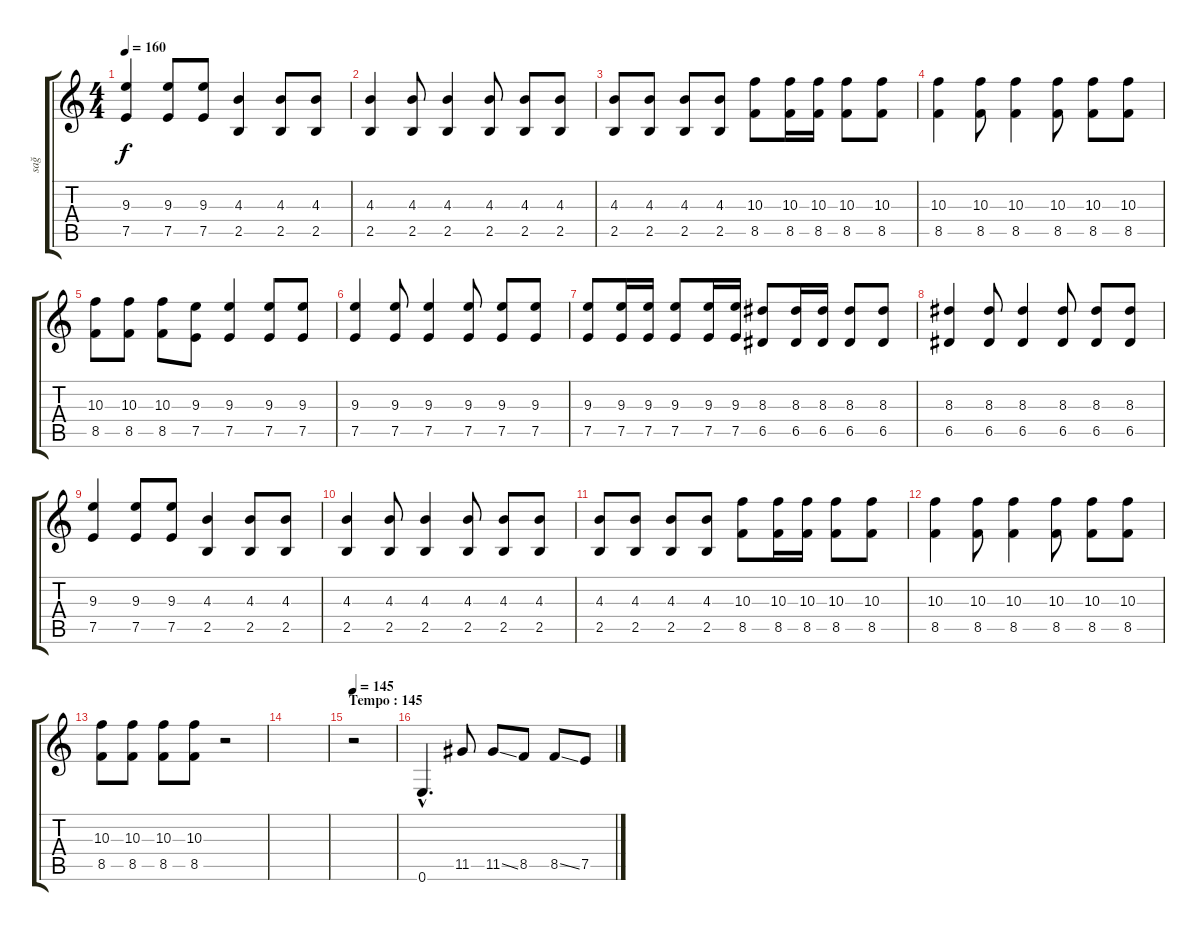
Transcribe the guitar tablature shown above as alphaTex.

\track ("sağ" "sağ") {instrument overdrivenguitar}
\staff {score tabs}
\tuning (E4 B3 G3 D3 A2 E2) {hide}
\ts (4 4)
\tempo 160
\clef g2
\ks c
(9.3 7.5).4{dy f} (9.3 7.5).8 (9.3 7.5).8 (4.3 2.5).4 (4.3 2.5).8 (4.3 2.5).8 |
(4.3 2.5).4 (4.3 2.5).8 (4.3 2.5).4 (4.3 2.5).8 (4.3 2.5).8 (4.3 2.5).8 |
(4.3 2.5).8 (4.3 2.5).8 (4.3 2.5).8 (4.3 2.5).8 (10.3 8.5).8 (10.3 8.5).16 (10.3 8.5).16 (10.3 8.5).8 (10.3 8.5).8 |
(10.3 8.5).4 (10.3 8.5).8 (10.3 8.5).4 (10.3 8.5).8 (10.3 8.5).8 (10.3 8.5).8 |
(10.3 8.5).8 (10.3 8.5).8 (10.3 8.5).8 (9.3 7.5).8 (9.3 7.5).4 (9.3 7.5).8 (9.3 7.5).8 |
(9.3 7.5).4 (9.3 7.5).8 (9.3 7.5).4 (9.3 7.5).8 (9.3 7.5).8 (9.3 7.5).8 |
(9.3 7.5).8 (9.3 7.5).16 (9.3 7.5).16 (9.3 7.5).8 (9.3 7.5).16 (9.3 7.5).16 (8.3 6.5).8 (8.3 6.5).16 (8.3 6.5).16 (8.3 6.5).8 (8.3 6.5).8 |
(8.3 6.5).4 (8.3 6.5).8 (8.3 6.5).4 (8.3 6.5).8 (8.3 6.5).8 (8.3 6.5).8 |
(9.3 7.5).4 (9.3 7.5).8 (9.3 7.5).8 (4.3 2.5).4 (4.3 2.5).8 (4.3 2.5).8 |
(4.3 2.5).4 (4.3 2.5).8 (4.3 2.5).4 (4.3 2.5).8 (4.3 2.5).8 (4.3 2.5).8 |
(4.3 2.5).8 (4.3 2.5).8 (4.3 2.5).8 (4.3 2.5).8 (10.3 8.5).8 (10.3 8.5).16 (10.3 8.5).16 (10.3 8.5).8 (10.3 8.5).8 |
(10.3 8.5).4 (10.3 8.5).8 (10.3 8.5).4 (10.3 8.5).8 (10.3 8.5).8 (10.3 8.5).8 |
(10.3 8.5).8 (10.3 8.5).8 (10.3 8.5).8 (10.3 8.5).8 r.2 |
|
\section ("" "Tempo : 145")
\tempo 145
r.2 |
0.6{hac}.4{d} 11.5.8 11.5{ss}.8 8.5.8 8.5{ss}.8 7.5.8
